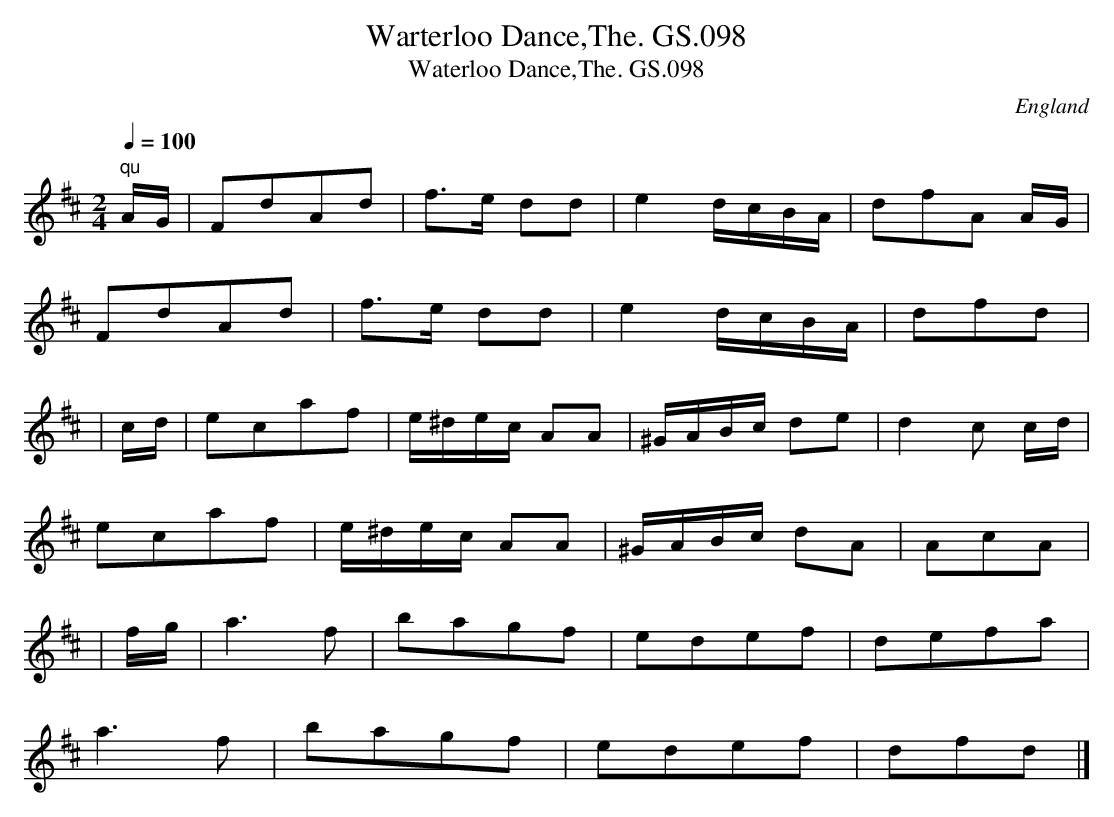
X:1
T:Warterloo Dance,The. GS.098
T:Waterloo Dance,The. GS.098
M:2/4
L:1/8
Q:1/4=100
O:England
K:D major
"qu"A/G/ | FdAd | f>e dd | e2 d/c/B/A/ | dfA A/G/ |!
FdAd | f>e dd | e2 d/c/B/A/ | dfd |!
| c/d/ |ecaf | e/^d/e/c/ AA | ^G/A/B/c/ de | d2 c c/d/ |!
ecaf | e/^d/e/c/ AA |  ^G/A/B/c/ dA | AcA |!
|f/g/ | a3 f | bagf | edef | defa |!
a3f | bagf | edef | dfd |]
